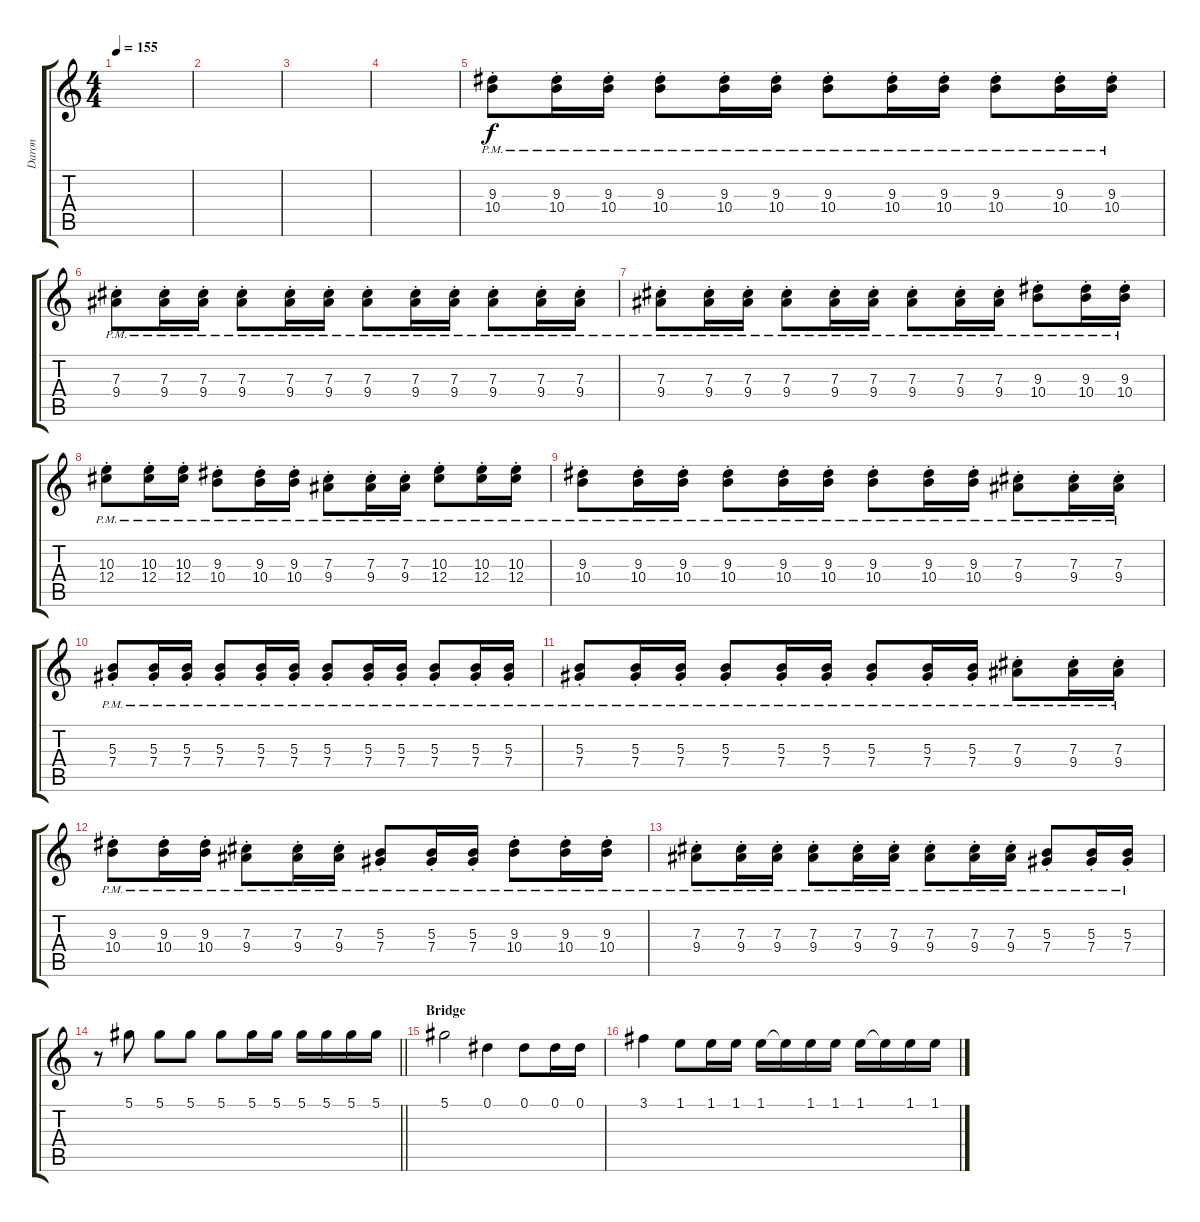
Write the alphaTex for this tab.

\track ("Daron" "Daron") {instrument overdrivenguitar}
\staff {score tabs}
\tuning (Eb4 Bb3 Gb3 Db3 Ab2 Db2) {hide}
\ts (4 4)
\tempo 155
\clef g2
\ks c
|
|
|
|
(9.3{pm st} 10.4{pm st}).8{volume 10 instrument electricguitarmuted} (9.3{pm st} 10.4{pm st}).16 (9.3{pm st} 10.4{pm st}).16 (9.3{pm st} 10.4{pm st}).8 (9.3{pm st} 10.4{pm st}).16 (9.3{pm st} 10.4{pm st}).16 (9.3{pm st} 10.4{pm st}).8 (9.3{pm st} 10.4{pm st}).16 (9.3{pm st} 10.4{pm st}).16 (9.3{pm st} 10.4{pm st}).8 (9.3{pm st} 10.4{pm st}).16 (9.3{pm st} 10.4{pm st}).16 |
(7.3{pm st} 9.4{pm st}).8 (7.3{pm st} 9.4{pm st}).16 (7.3{pm st} 9.4{pm st}).16 (7.3{pm st} 9.4{pm st}).8 (7.3{pm st} 9.4{pm st}).16 (7.3{pm st} 9.4{pm st}).16 (7.3{pm st} 9.4{pm st}).8 (7.3{pm st} 9.4{pm st}).16 (7.3{pm st} 9.4{pm st}).16 (7.3{pm st} 9.4{pm st}).8 (7.3{pm st} 9.4{pm st}).16 (7.3{pm st} 9.4{pm st}).16 |
(7.3{pm st} 9.4{pm st}).8 (7.3{pm st} 9.4{pm st}).16 (7.3{pm st} 9.4{pm st}).16 (7.3{pm st} 9.4{pm st}).8 (7.3{pm st} 9.4{pm st}).16 (7.3{pm st} 9.4{pm st}).16 (7.3{pm st} 9.4{pm st}).8 (7.3{pm st} 9.4{pm st}).16 (7.3{pm st} 9.4{pm st}).16 (9.3{pm st} 10.4{pm st}).8 (9.3{pm st} 10.4{pm st}).16 (9.3{pm st} 10.4{pm st}).16 |
(10.3{pm st} 12.4{pm st}).8 (10.3{pm st} 12.4{pm st}).16 (10.3{pm st} 12.4{pm st}).16 (9.3{pm st} 10.4{pm st}).8 (9.3{pm st} 10.4{pm st}).16 (9.3{pm st} 10.4{pm st}).16 (7.3{pm st} 9.4{pm st}).8 (7.3{pm st} 9.4{pm st}).16 (7.3{pm st} 9.4{pm st}).16 (10.3{pm st} 12.4{pm st}).8 (10.3{pm st} 12.4{pm st}).16 (10.3{pm st} 12.4{pm st}).16 |
(9.3{pm st} 10.4{pm st}).8 (9.3{pm st} 10.4{pm st}).16 (9.3{pm st} 10.4{pm st}).16 (9.3{pm st} 10.4{pm st}).8 (9.3{pm st} 10.4{pm st}).16 (9.3{pm st} 10.4{pm st}).16 (9.3{pm st} 10.4{pm st}).8 (9.3{pm st} 10.4{pm st}).16 (9.3{pm st} 10.4{pm st}).16 (7.3{pm st} 9.4{pm st}).8 (7.3{pm st} 9.4{pm st}).16 (7.3{pm st} 9.4{pm st}).16 |
(5.3{pm st} 7.4{pm st}).8 (5.3{pm st} 7.4{pm st}).16 (5.3{pm st} 7.4{pm st}).16 (5.3{pm st} 7.4{pm st}).8 (5.3{pm st} 7.4{pm st}).16 (5.3{pm st} 7.4{pm st}).16 (5.3{pm st} 7.4{pm st}).8 (5.3{pm st} 7.4{pm st}).16 (5.3{pm st} 7.4{pm st}).16 (5.3{pm st} 7.4{pm st}).8 (5.3{pm st} 7.4{pm st}).16 (5.3{pm st} 7.4{pm st}).16 |
(5.3{pm st} 7.4{pm st}).8 (5.3{pm st} 7.4{pm st}).16 (5.3{pm st} 7.4{pm st}).16 (5.3{pm st} 7.4{pm st}).8 (5.3{pm st} 7.4{pm st}).16 (5.3{pm st} 7.4{pm st}).16 (5.3{pm st} 7.4{pm st}).8 (5.3{pm st} 7.4{pm st}).16 (5.3{pm st} 7.4{pm st}).16 (7.3{pm st} 9.4{pm st}).8 (7.3{pm st} 9.4{pm st}).16 (7.3{pm st} 9.4{pm st}).16 |
(9.3{pm st} 10.4{pm st}).8 (9.3{pm st} 10.4{pm st}).16 (9.3{pm st} 10.4{pm st}).16 (7.3{pm st} 9.4{pm st}).8 (7.3{pm st} 9.4{pm st}).16 (7.3{pm st} 9.4{pm st}).16 (5.3{pm st} 7.4{pm st}).8 (5.3{pm st} 7.4{pm st}).16 (5.3{pm st} 7.4{pm st}).16 (9.3{pm st} 10.4{pm st}).8 (9.3{pm st} 10.4{pm st}).16 (9.3{pm st} 10.4{pm st}).16 |
(7.3{pm st} 9.4{pm st}).8 (7.3{pm st} 9.4{pm st}).16 (7.3{pm st} 9.4{pm st}).16 (7.3{pm st} 9.4{pm st}).8 (7.3{pm st} 9.4{pm st}).16 (7.3{pm st} 9.4{pm st}).16 (7.3{pm st} 9.4{pm st}).8 (7.3{pm st} 9.4{pm st}).16 (7.3{pm st} 9.4{pm st}).16 (5.3{pm st} 7.4{pm st}).8 (5.3{pm st} 7.4{pm st}).16 (5.3{pm st} 7.4{pm st}).16 |
\barLineRight lightlight
r.8{volume 13 instrument distortionguitar} 5.1.8 5.1.8 5.1.8 5.1.8 5.1.16 5.1.16 5.1.16 5.1.16 5.1.16 5.1.16 |
\section ("" "Bridge")
5.1.2 0.1.4 0.1.8 0.1.16 0.1.16 |
3.1.4 1.1.8 1.1.16 1.1.16 1.1.16 1.1{t}.16 1.1.16 1.1.16 1.1.16 1.1{t}.16 1.1.16 1.1.16
